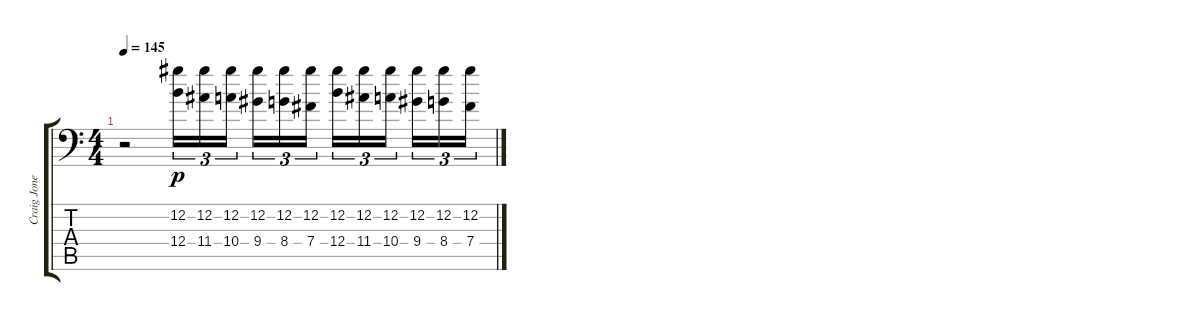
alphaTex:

\track ("Craig Jones" "Craig Jone") {instrument distortionguitar}
\staff {score tabs}
\tuning (Db6 Ab3 E3 B2 Gb2 B0) {hide}
\ts (4 4)
\tempo 145
\clef f4
\ks c
r.2{dy f} (12.2 12.4).16{tu (3 2) dy p instrument gunshot} (12.2 11.4).16{tu (3 2)} (12.2 10.4).16{tu (3 2) beam splitsecondary} (12.2 9.4).16{tu (3 2)} (12.2 8.4).16{tu (3 2)} (12.2 7.4).16{tu (3 2)} (12.2 12.4).16{tu (3 2)} (12.2 11.4).16{tu (3 2)} (12.2 10.4).16{tu (3 2) beam splitsecondary} (12.2 9.4).16{tu (3 2)} (12.2 8.4).16{tu (3 2)} (12.2 7.4).16{tu (3 2)}
